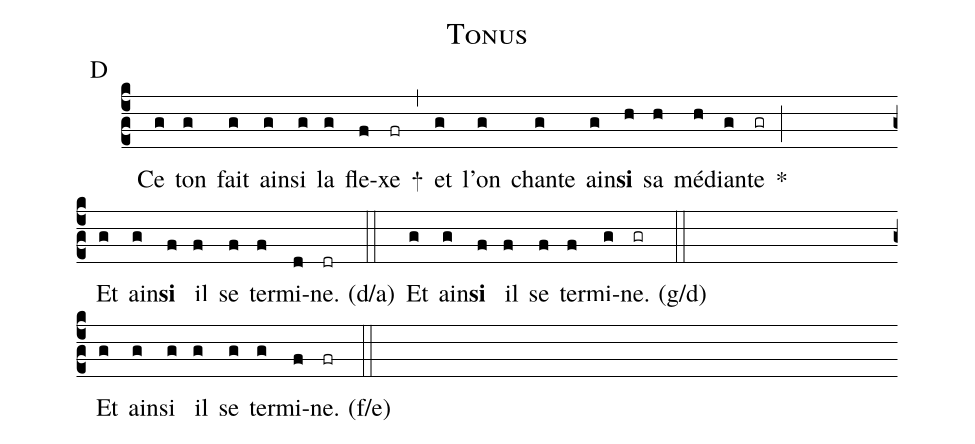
name:Tonus;
mode:D;
%%
(c2@c4) ~() Ce(g) ton(g) fait(g) ain(g)si(g) la(g) fle(f)xe(fr) +(,)
et(g) l'on(g) chante(g) ain(g)<b>si</b>(h) sa(h) mé(h)dian(g)te(gr) *(;Z)
Et(g) ain(g)<b>si</b>(f) il(f) se(f) ter(f)mi(d)ne. <v>(</v>d/a)(dr) (::)
Et(g) ain(g)<b>si</b>(f) il(f) se(f) ter(f)mi(g)ne. <v>(</v>g/d)(gr) (::Z)
Et(g) ain(g)si(g) il(g) se(g) ter(g)mi(f)ne. <v>(</v>f/e)(fr) (::)
